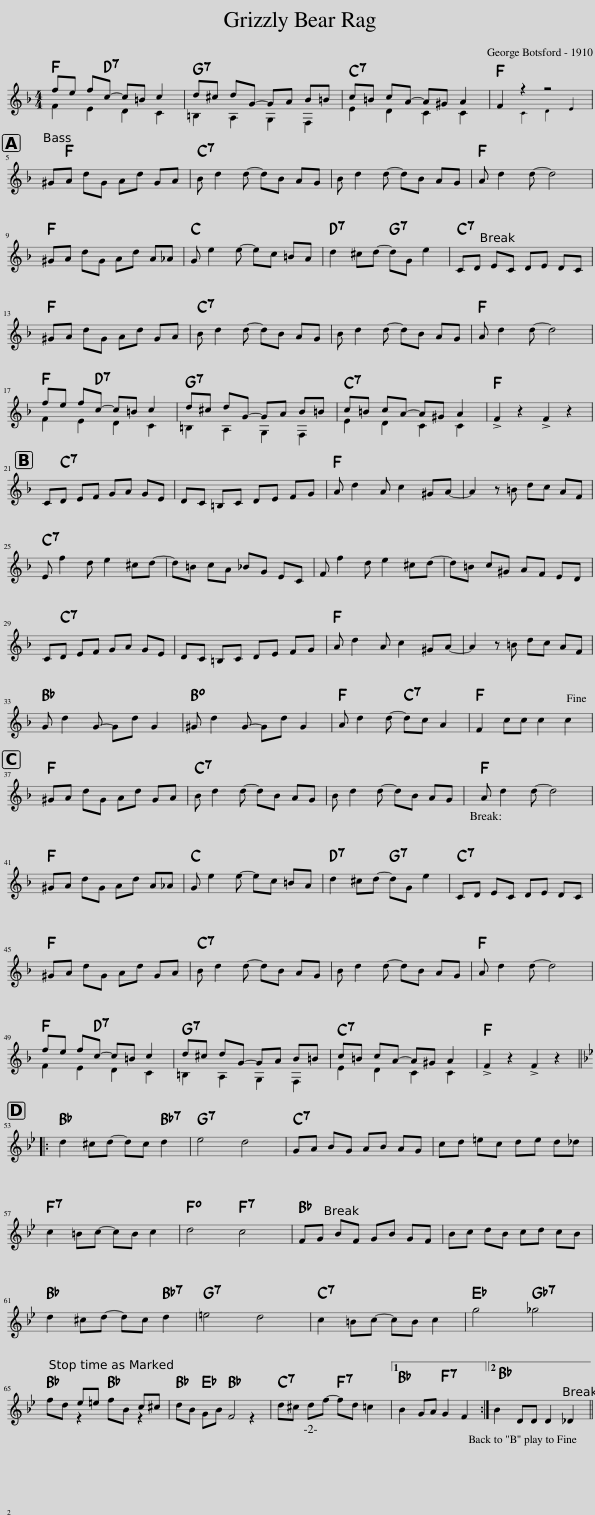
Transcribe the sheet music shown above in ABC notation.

X:1
%%score ( 1 2 )
L:1/8
M:4/4
I:linebreak $
K:F
V:1 treble
V:2 treble
V:1
 fe fc- c=B c2 | d^c dG- GA B=B | c=B cA- A^G A2 | F2 z2 z4 |$ ^GA dG Ad GA | %5
 B d2 d- dB AG | B d2 d- dB AG | A d2 d- d4 |$ ^GA dG Ad A_A | G e2 e- ec =BA | %10
 d2 ^cd- dG e2 | CD EC DE DC |$ ^GA dG Ad GA | B d2 d- dB AG | B d2 d- dB AG | %15
 A d2 d- d4 |$ fe fc- c=B c2 | d^c dG- GA B=B | c=B cA- A^G A2 | !>!F2 z2 !>!F2 z2 |$ %20
 CD EF GA GE | DC =B,C DE FG | A d2 A c2 ^GA- | A2 z =B dc AF |$ E f2 d e2 ^cd- | %25
 d=B cA _BG EC | F f2 d e2 ^cd- | d=B c^G AF ED |$ CD EF GA GE | DC =B,C DE FG | %30
 A d2 A c2 ^GA- | A2 z =B dc AF |$ G d2 G- Gd G2 | ^G d2 G- Gd G2 | A d2 d- dc A2 | %35
 F2 cc c2 c2!fine! |$ ^GA dG Ad GA | B d2 d- dB AG | B d2 d- dB AG | A d2 d- d4 |$ %40
 ^GA dG Ad A_A | G e2 e- ec =BA | d2 ^cd- dG e2 | CD EC DE DC |$ ^GA dG Ad GA | %45
 B d2 d- dB AG | B d2 d- dB AG | A d2 d- d4 |$ fe fc- c=B c2 | d^c dG- GA B=B | %50
 c=B cA- A^G A2 | !>!F2 z2 !>!F2 z2 |:$[K:Bb] d2 ^cd- dc d2 | e4 d4 | GA BG AB AG | %55
 cd =ec de d_d |$ c2 =Bc- cB c2 | d4 c4 | FG BF GB GF | Bc dB cd cB |$ %60
 d2 ^cd- dc d2 | =e4 d4 | c2 =Bc- cB c2 | g4 _g4 |$ fd e=e fB c^c | %65
 dB GB F4 | d^c df- fd =c2 |1 B2 GA G2 F2!fine! :|2 B2 DD D2 _D2 || %69
V:2
 F2 E2 D2 C2 | =B,2 A,2 G,2 F,2 | E2 D2 C2 C2 | x2 C2 D2 E2 |$ x8 | %5
 x8 | x8 | x8 |$ x8 | x8 | %10
 x8 | x8 |$ x8 | x8 | x8 | %15
 x8 |$ F2 E2 D2 C2 | =B,2 A,2 G,2 F,2 | E2 D2 C2 C2 | x8 |$ %20
 x8 | x8 | x8 | x8 |$ x8 | %25
 x8 | x8 | x8 |$ x8 | x8 | %30
 x8 | x8 |$ x8 | x8 | x8 | %35
 x8 |$ x8 | x8 | x8 | x8 |$ %40
 x8 | x8 | x8 | x8 |$ x8 | %45
 x8 | x8 | x8 |$ F2 E2 D2 C2 | =B,2 A,2 G,2 F,2 | %50
 E2 D2 C2 C2 | x8 |:$[K:Bb] x8 | x8 | x8 | %55
 x8 |$ x8 | x8 | x8 | x8 |$ %60
 x8 | x8 | x8 | x8 |$ x2 z2 x2 z2 | %65
 x6 z2 | x8 |1 x8 :|2 x8 || %69
